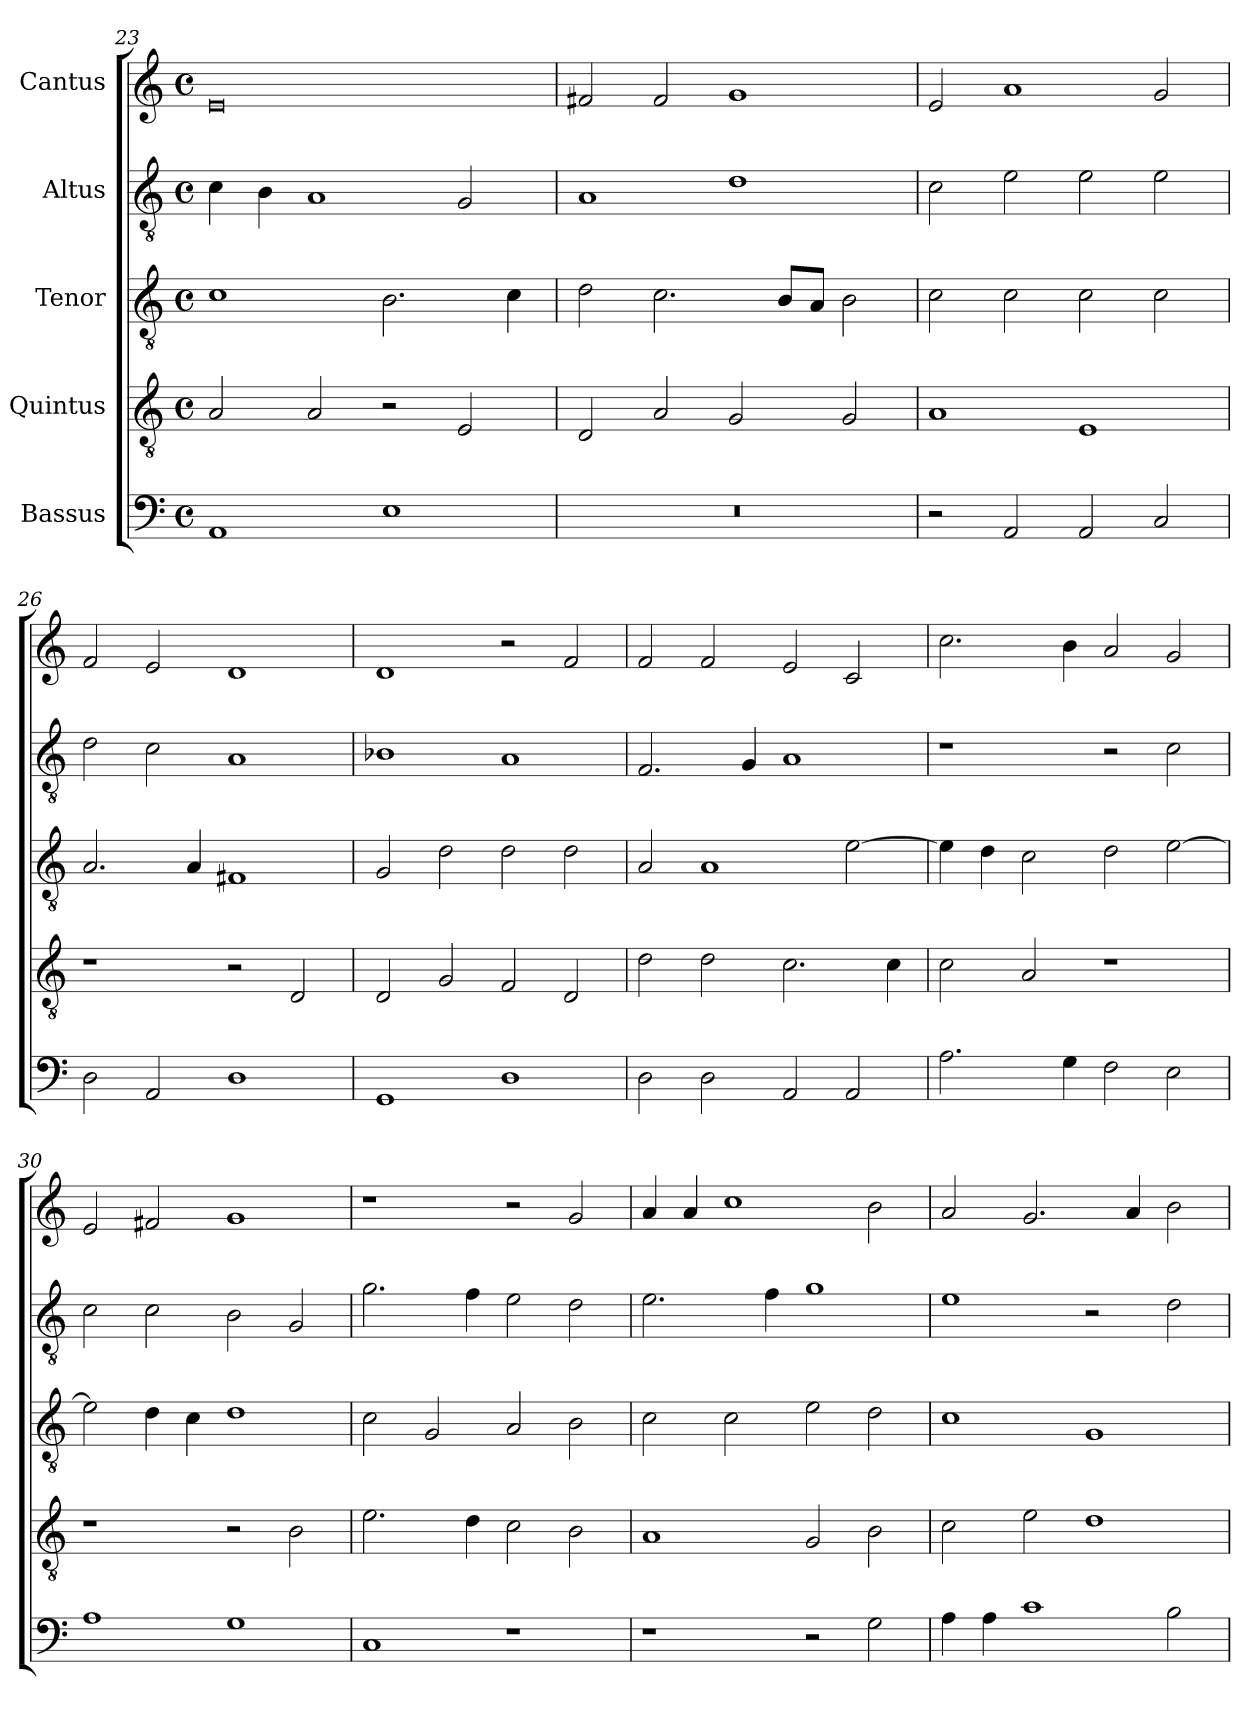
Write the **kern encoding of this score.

**kern	**kern	**kern	**kern	**kern
*part5	*part4	*part3	*part2	*part1
*staff5	*staff4	*staff3	*staff2	*staff1
*I"Bassus	*I"Quintus	*I"Tenor	*I"Altus	*I"Cantus
!!LO:LB:g=z
*clefF4	*clefGv2	*clefGv2	*clefGv2	*clefG2
*k[]	*k[]	*k[]	*k[]	*k[]
*M4/2	*M4/2	*M4/2	*M4/2	*M4/2
*met(c)	*met(c)	*met(c)	*met(c)	*met(c)
=23	=23	=23	=23	=23
1AA	2A/	1c	4c\	0e
.	.	.	4B\	.
.	2A/	.	1A	.
1E	2r	2.B\	.	.
.	2E/	.	2G/	.
.	.	4c\	.	.
=24	=24	=24	=24	=24
0r	2D/	2d\	1A	2f#X/
.	2A/	2.c\	.	2f#/
.	2G/	.	1d	1g
.	.	8B/L	.	.
.	.	8A/J	.	.
.	2G/	2B\	.	.
=25	=25	=25	=25	=25
2r	1A	2c\	2c\	2e/
2AA/	.	2c\	2e\	1a
2AA/	1E	2c\	2e\	.
2C/	.	2c\	2e\	2g/
=26	=26	=26	=26	=26
2D\	1r	2.A/	2d\	2f/
2AA/	.	.	2c\	2e/
.	.	4A/	.	.
1D	2r	1F#X	1A	1d
.	2D/	.	.	.
!!LO:PB:g=z
=27	=27	=27	=27	=27
1GG	2D/	2G/	1B-X	1d
.	2G/	2d\	.	.
1D	2F/	2d\	1A	2r
.	2D/	2d\	.	2f/
=28	=28	=28	=28	=28
2D\	2d\	2A/	2.F/	2f/
2D\	2d\	1A	.	2f/
.	.	.	4G/	.
2AA/	2.c\	.	1A	2e/
2AA/	.	[2e\	.	2c/
.	4c\	.	.	.
=29	=29	=29	=29	=29
2.A\	2c\	4e\]	1r	2.cc\
.	.	4d\	.	.
.	2A/	2c\	.	.
4G\	.	.	.	4b\
2F\	1r	2d\	2r	2a/
2E\	.	[2e\	2c\	2g/
=30	=30	=30	=30	=30
1A	1r	2e\]	2c\	2e/
.	.	4d\	2c\	2f#X/
.	.	4c\	.	.
1G	2r	1d	2B\	1g
.	2B\	.	2G/	.
=31	=31	=31	=31	=31
1C	2.e\	2c\	2.g\	1r
.	.	2G/	.	.
.	4d\	.	4f\	.
1r	2c\	2A/	2e\	2r
.	2B\	2B\	2d\	2g/
!!LO:LB:g=z
=32	=32	=32	=32	=32
1r	1A	2c\	2.e\	4a/
.	.	.	.	4a/
.	.	2c\	.	1cc
.	.	.	4f\	.
2r	2G/	2e\	1g	.
2G\	2B\	2d\	.	2b\
=33	=33	=33	=33	=33
4A\	2c\	1c	1e	2a/
4A\	.	.	.	.
1c	2e\	.	.	2.g/
.	1d	1G	2r	.
.	.	.	.	4a/
2B\	.	.	2d\	2b\
=	=	=	=	=
*-	*-	*-	*-	*-
